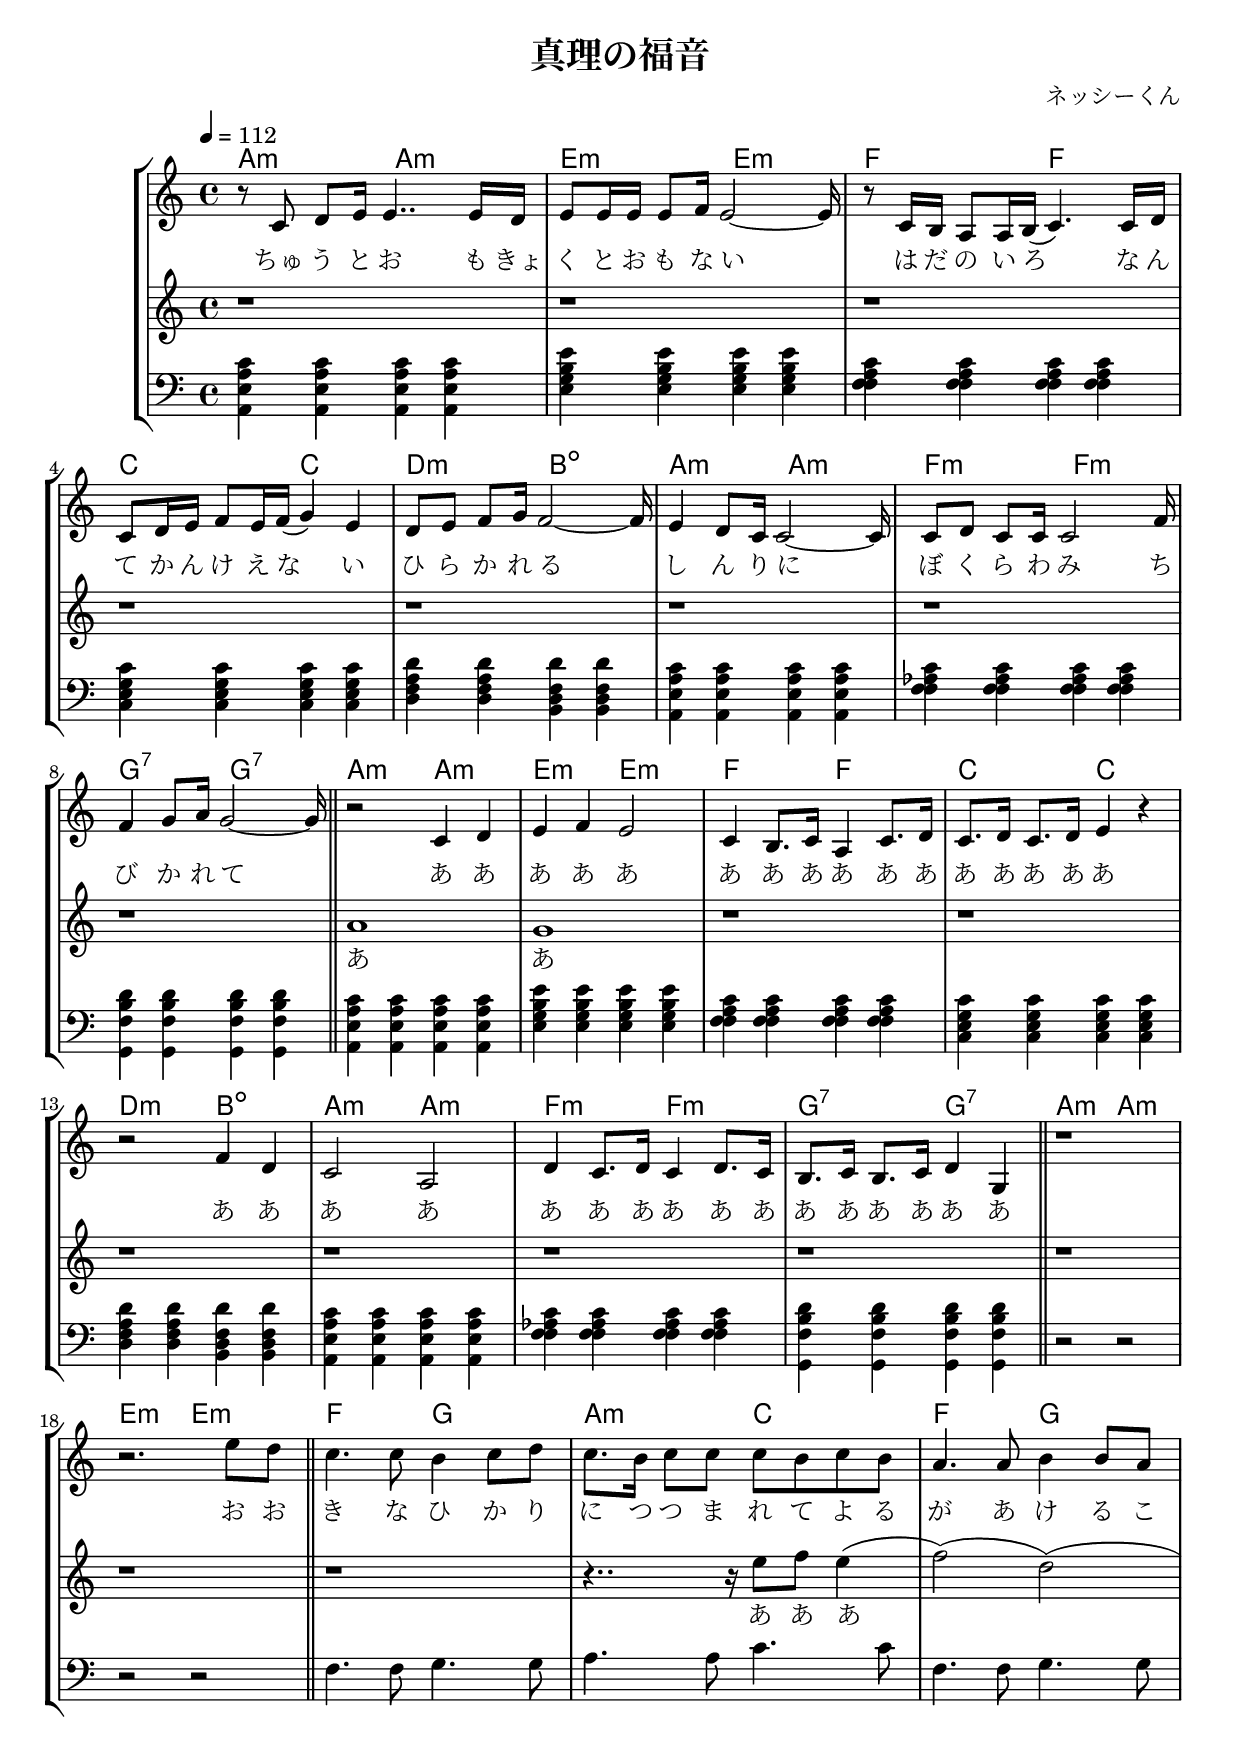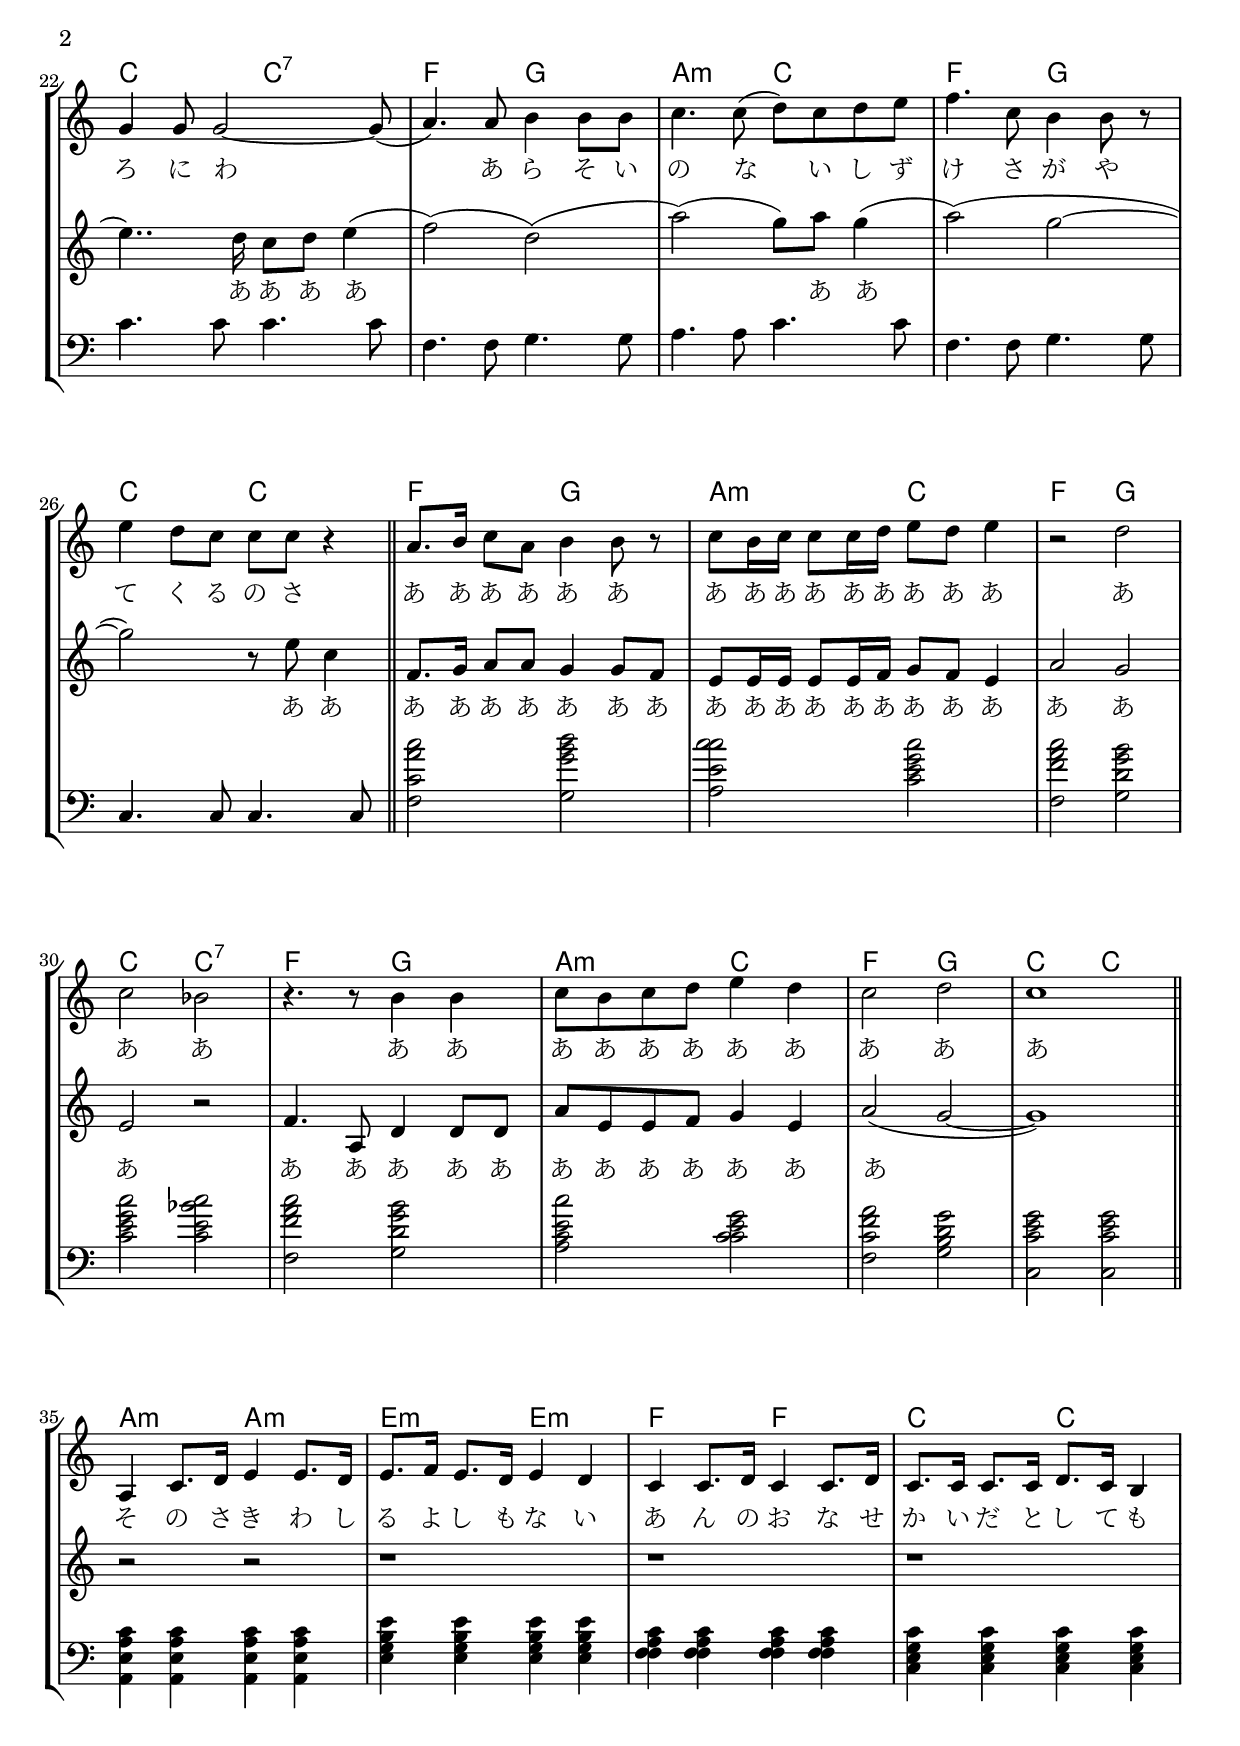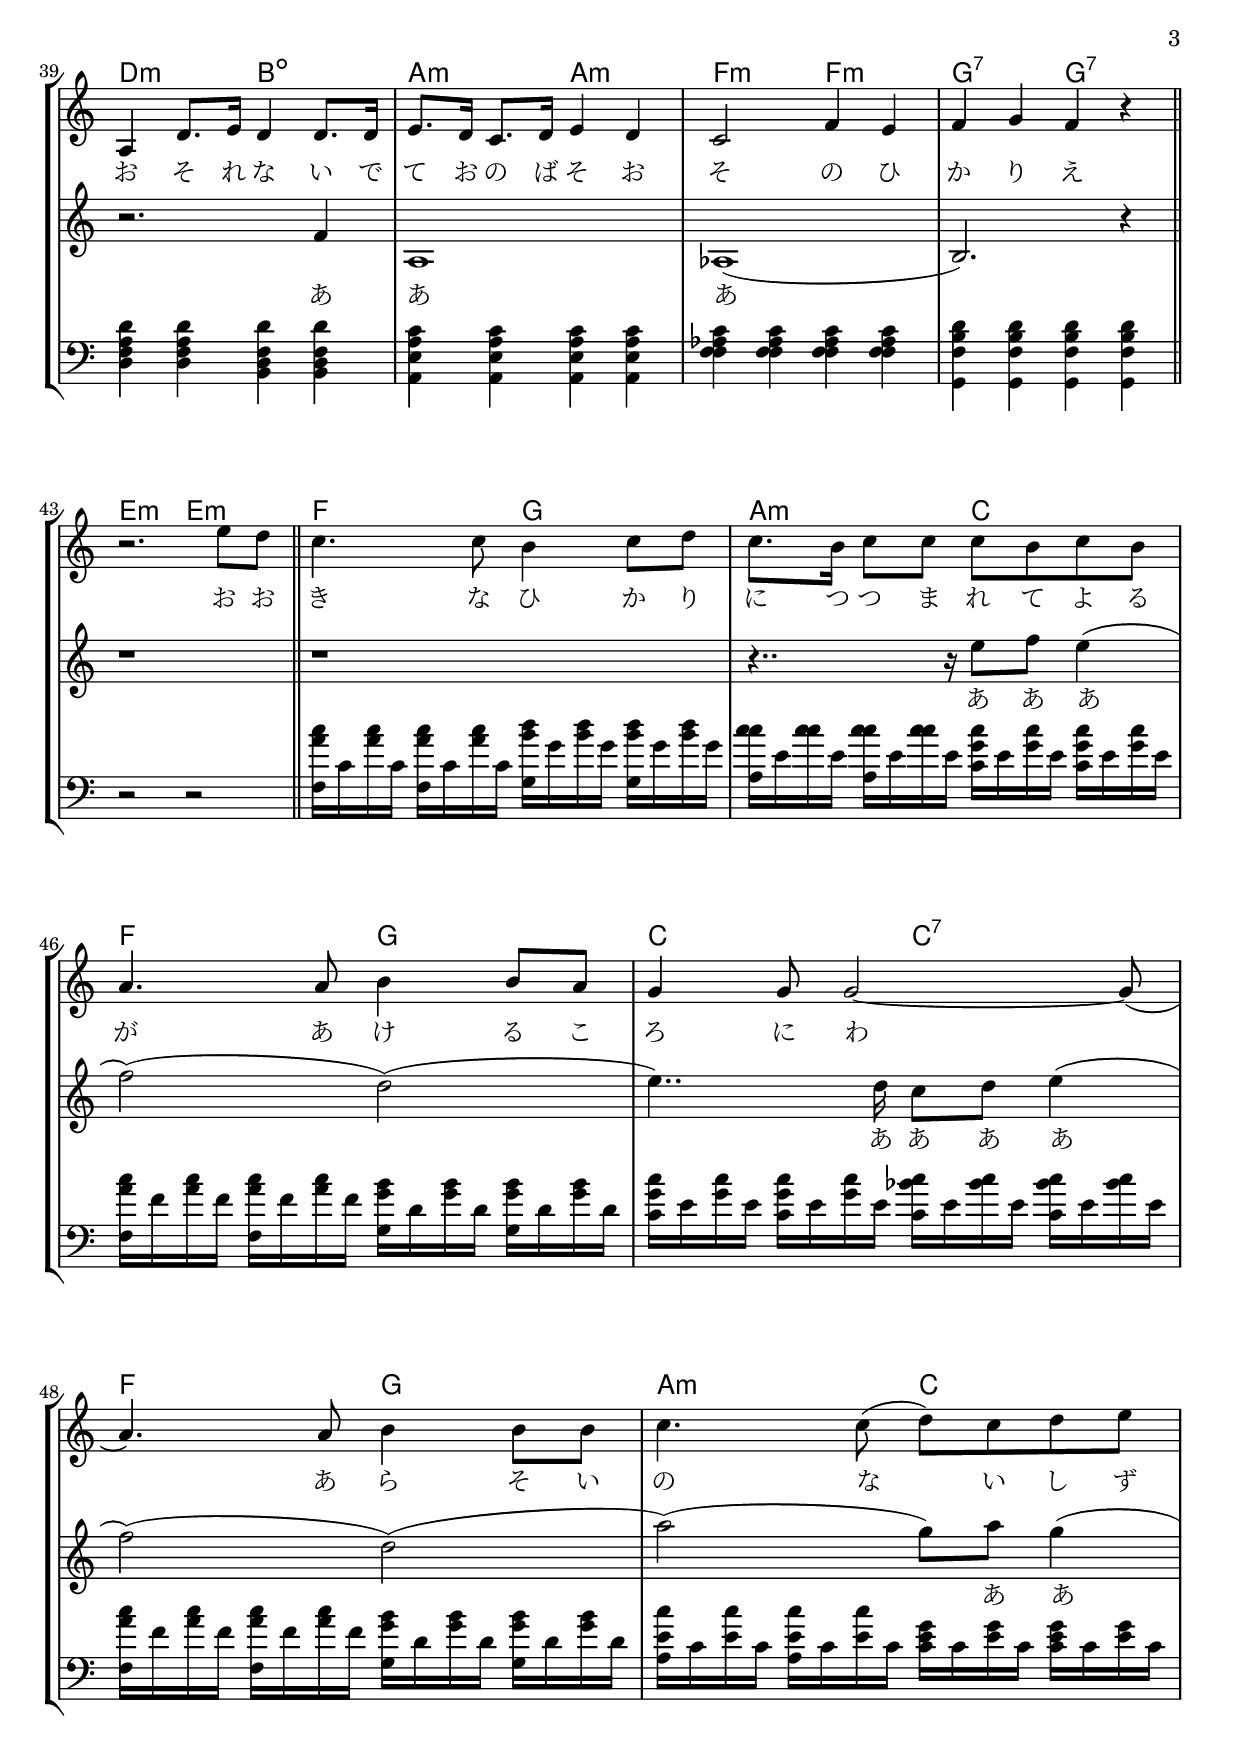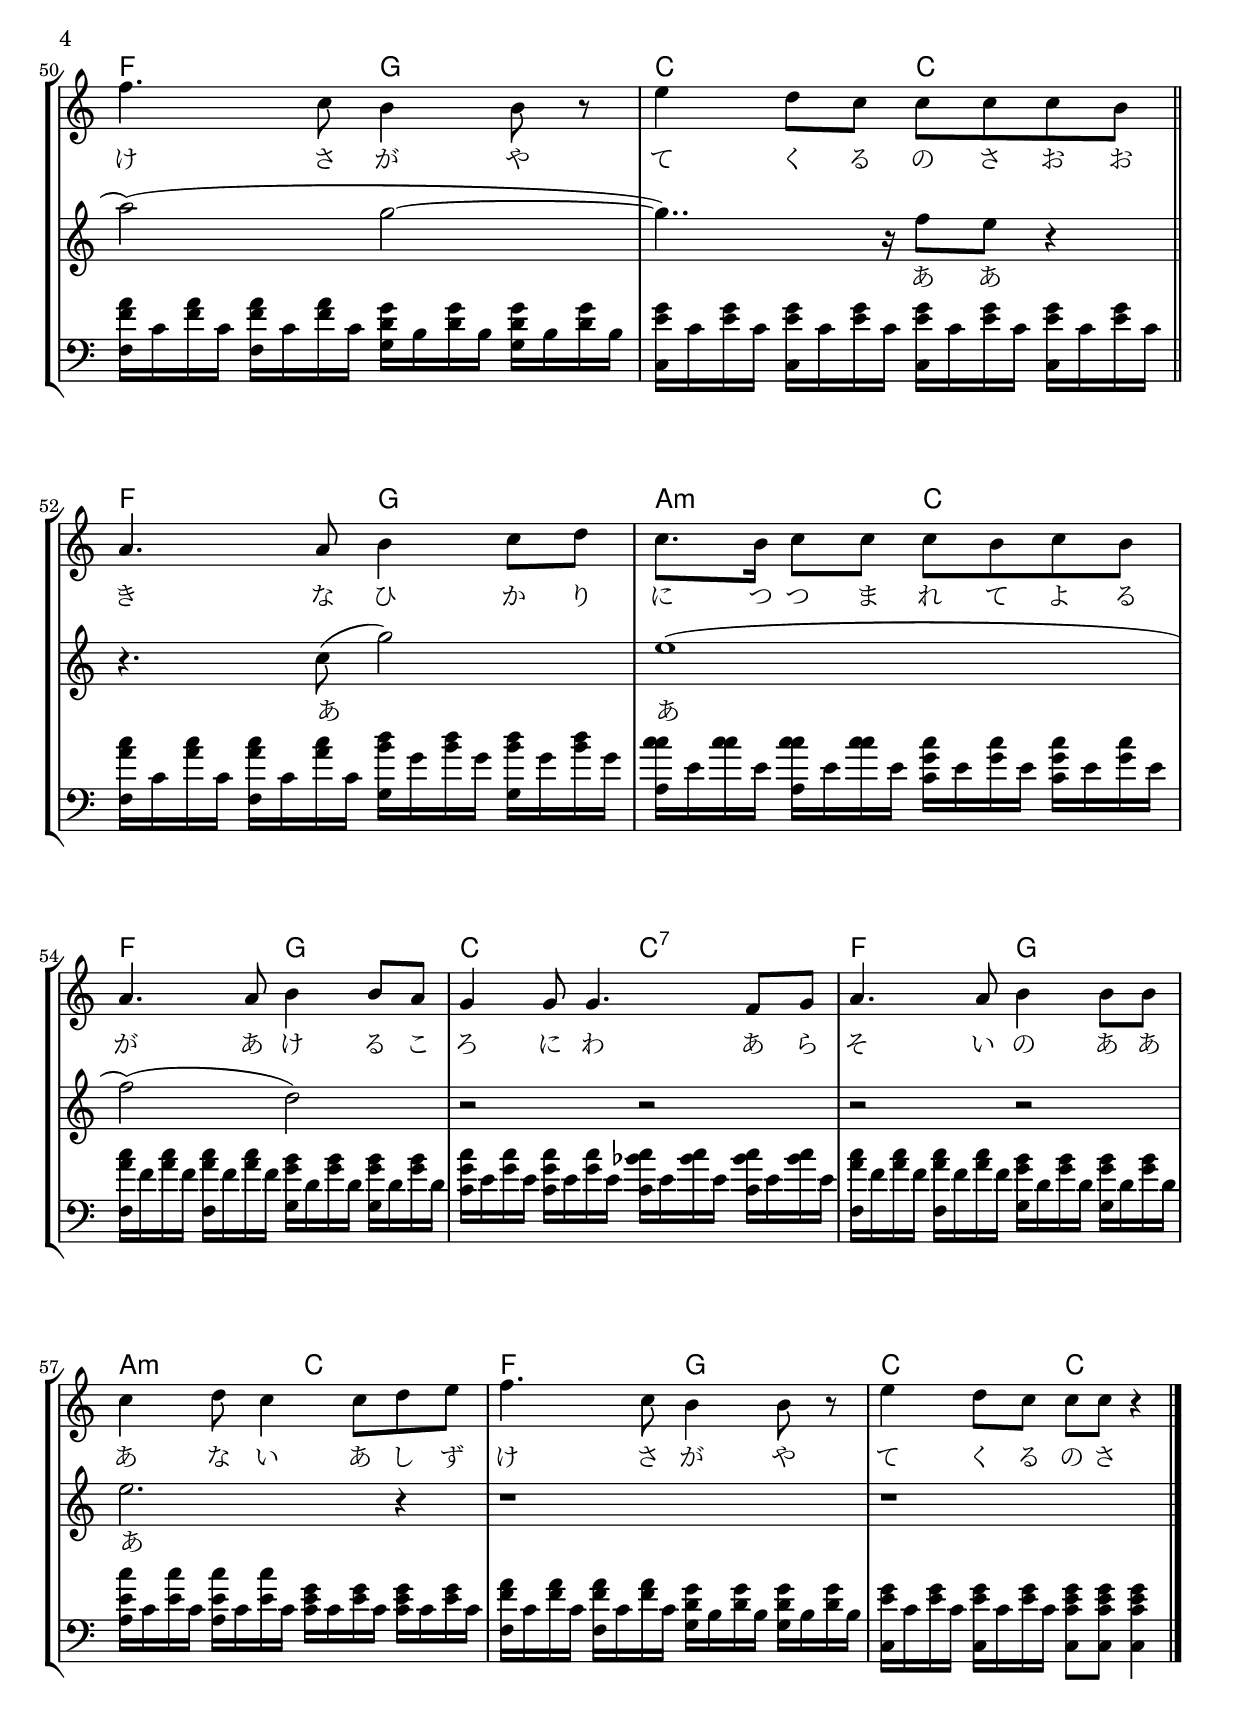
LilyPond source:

\version "2.12.1"

\header {
	title = \markup {真理の福音}
	composer = \markup \center-column {ネッシーくん}
}

harmony = \chordmode {
	a2:m a:m e:m e:m f f c c d:m b:dim a:m a:m f:m f:m g:7 g:7 

	a:m a:m e:m e:m f f c c d:m b:dim a:m a:m f:m f:m g:7 g:7 

	a:m a:m e:m e:m 

	f g a:m c f g c c:7 f g a:m c f g c c 

	f g a:m c f g c c:7 f g a:m c f g c c 

	a:m a:m e:m e:m f f c c d:m b:dim a:m a:m f:m f:m g:7 g:7 

	e:m e:m 

	f g a:m c f g c c:7 f g a:m c f g c c 

	f g a:m c f g c c:7 f g a:m c f g c c 
}

melody = {
	\set Staff.midiInstrument = #"fss0.42"
		\key c \major
	\tempo 4 = 112
r8  c'8  d'8  e'16  e'4..  e'16  d'16 
	e'8  e'16  e'16  e'8  f'16  e'2~e'16 
	r8  c'16  b16  a8  a16  b16  (c'4.)  c'16  d'16 
	c'8  d'16  e'16  f'8  e'16  f'16  (g'4)  e'4 
	d'8  e'8  f'8  g'16  f'2~f'16 
	e'4  d'8  c'16  c'2~c'16 
	c'8  d'8  c'8  c'16  c'2  f'16 
	f'4  g'8  a'16  g'2~g'16
	\set Staff.midiInstrument = #"Distorted Guitar"
	r2  c'4  d'4 
	e'4  f'4  e'2 
	c'4  b8.  c'16  a4  c'8.  d'16 
	c'8.  d'16  c'8.  d'16  e'4  r4 
	r2  f'4  d'4 
	c'2  a2 
	d'4  c'8.  d'16  c'4  d'8.  c'16 
	b8.  c'16  b8.  c'16  d'4  g4
	r1 | r2. 
	\set Staff.midiInstrument = #"fss0.42"
	e''8  d''8 
	c''4.  c''8  b'4  c''8  d''8 
	c''8.  b'16  c''8  c''8  c''8  b'8  c''8  b'8 
	a'4.  a'8  b'4  b'8  a'8 
	g'4  g'8  g'2~g'8 
	(a'4.)  a'8  b'4  b'8  b'8 
	c''4.  c''8  (d''8)  c''8  d''8  e''8 
	f''4.  c''8  b'4  b'8  r8 
	e''4  d''8  c''8  c''8  c''8  	r4 	\set Staff.midiInstrument = #"Distorted Guitar"
	a'8.  b'16  c''8  a'8  b'4  b'8  r8 
	c''8  b'16  c''16  c''8  c''16  d''16  e''8  d''8  e''4 
	r2  d''2 
	c''2  bes'2 
	r4.  r8  b'4  b'4 
	c''8  b'8  c''8  d''8  e''4  d''4 
	c''2  d''2 
	c''1
	\set Staff.midiInstrument = #"fss0.42"
	a4  c'8.  d'16  e'4  e'8.  d'16 
	e'8.  f'16  e'8.  d'16  e'4  d'4 
	c'4  c'8.  d'16  c'4  c'8.  d'16 
	c'8.  c'16  c'8.  c'16  d'8.  c'16  b4 
	a4  d'8.  e'16  d'4  d'8.  d'16 
	e'8.  d'16  c'8.  d'16  e'4  d'4 
	c'2  f'4  e'4 
	f'4  g'4  f'4  	r4 	r2. 
	\set Staff.midiInstrument = #"fss0.42"
	e''8  d''8 
	c''4.  c''8  b'4  c''8  d''8 
	c''8.  b'16  c''8  c''8  c''8  b'8  c''8  b'8 
	a'4.  a'8  b'4  b'8  a'8 
	g'4  g'8  g'2~g'8 
	(a'4.)  a'8  b'4  b'8  b'8 
	c''4.  c''8  (d''8)  c''8  d''8  e''8 
	f''4.  c''8  b'4  b'8  r8 
	e''4  d''8  c''8  c''8  c''8  	\set Staff.midiInstrument = #"Electric Grand"
	c''8  b'8 
	a'4.  a'8  b'4  c''8  d''8 
	c''8.  b'16  c''8  c''8  c''8  b'8  c''8  b'8 
	a'4.  a'8  b'4  b'8  a'8 
	g'4  g'8  g'4.  f'8  g'8 
	a'4.  a'8  b'4  b'8  b'8 
	c''4  d''8  c''4  c''8  d''8  e''8 
	f''4.  c''8  b'4  b'8  r8 
	e''4  d''8  c''8  c''8  c''8  	r4 	\bar "|."
}

words = \lyricmode {
	ちゅ  う  と  お  も  きょ  く  と  お  も  な  い  は  だ  の  い  ろ  な  ん  て  か  ん  け  え  な  い  ひ  ら  か  れ  る  し  ん  り  に  ぼ  く  ら  わ  み  ち  び  か  れ  て  
	あ  あ  あ  あ  あ  あ  あ  あ  あ  あ  あ  あ  あ  あ  あ  あ  あ  あ  あ  あ  あ  あ  あ  あ  あ  あ  あ  あ  あ  あ  あ  あ  
	
	お  お  き  な  ひ  か  り  に  つ  つ  ま  れ  て  よ  る  が  あ  け  る  こ  ろ  に  わ  あ  ら  そ  い  の  な  い  し  ず  け  さ  が  や  て  く  る  の  さ  
	あ  あ  あ  あ  あ  あ  あ  あ  あ  あ  あ  あ  あ  あ  あ  あ  あ  あ  あ  あ  あ  あ  あ  あ  あ  あ  あ  あ  あ  
	そ  の  さ  き  わ  し  る  よ  し  も  な  い  あ  ん  の  お  な  せ  か  い  だ  と  し  て  も  お  そ  れ  な  い  で  て  お  の  ば  そ  お  そ  の  ひ  か  り  え  
	
	お  お  き  な  ひ  か  り  に  つ  つ  ま  れ  て  よ  る  が  あ  け  る  こ  ろ  に  わ  あ  ら  そ  い  の  な  い  し  ず  け  さ  が  や  て  く  る  の  さ  
	お  お  き  な  ひ  か  り  に  つ  つ  ま  れ  て  よ  る  が  あ  け  る  こ  ろ  に  わ  あ  ら  そ  い  の  あ  あ  あ  な  い  あ  し  ず  け  さ  が  や  て  く  る  の  さ  
}

secondmelody = {
	\set Staff.midiInstrument = #"fss0.42"
		\key c \major
	\tempo 4 = 112
r1 
	r1
	r1 r1 r1 r1 r1 r1 	\set Staff.midiInstrument = #"fss0.42"
	a'1 
	g'1
	r1 r1 r1 r1 r1 r1 	r1 | r1   
	\set Staff.midiInstrument = #"Violin"
	r1
r4.. r16  e''8  f''8  e''4 
	(f''2)  (d''2) 
	(e''4..)  d''16  c''8  d''8  e''4 
	(f''2)  (d''2) 
	(a''2)  (g''8)  a''8  g''4 
	(a''2)  (g''2~ 
	g''2)  r8  e''8  c''4
	\set Staff.midiInstrument = #"Violin"
	f'8.  g'16  a'8  a'8  g'4  g'8  f'8 
	e'8  e'16  e'16  e'8  e'16  f'16  g'8  f'8  e'4 
	a'2  g'2 
	e'2  r2 
	f'4.  a8  d'4  d'8  d'8 
	a'8  e'8  e'8  f'8  g'4  e'4 
	a'2  (g'2~ 
	g'1)
 	\set Staff.midiInstrument = #"Violin"
	r2  r2 
	r1 
	r1 
	r1 
	r2.  f'4 
	a1 
	as1 
	(b2.)  	r4 	r1   
	\set Staff.midiInstrument = #"Violin"
	r1
r4.. r16  e''8  f''8  e''4 
	(f''2)  (d''2) 
	(e''4..)  d''16  c''8  d''8  e''4 
	(f''2)  (d''2) 
	(a''2)  (g''8)  a''8  g''4 
	(a''2)  (g''2~ 
	g''4..)  r16  f''8  e''8  	r4 	\set Staff.midiInstrument = #"fss0.42"
	r4. c''8  (g''2) 
	e''1 
	(f''2)  (d''2) 
	r2  r2~ 
	r2  r2 
	e''2.  	r4 r1 r1 	\bar "|."
}

secondwords = \lyricmode {
	
	あ  あ  
	
	あ  あ  あ  あ  あ  あ  あ  あ  あ  あ  あ  
	あ  あ  あ  あ  あ  あ  あ  あ  あ  あ  あ  あ  あ  あ  あ  あ  あ  あ  あ  あ  あ  あ  あ  あ  あ  あ  あ  あ  あ  あ  あ  
	あ  あ  あ  
	
	あ  あ  あ  あ  あ  あ  あ  あ  あ  あ  あ  
	あ  あ  あ  
}

tempochange = {
	\tempo 4 = 112
	r1 | r1 | r1 | r1 | r1 | r1 | r1 | r1 \bar "||"
	\tempo 4 = 112
	r1 | r1 | r1 | r1 | r1 | r1 | r1 | r1 \bar "||"
	\tempo 4 = 112
	r1 | r1 \bar "||"
	\tempo 4 = 112
	r1 | r1 | r1 | r1 | r1 | r1 | r1 | r1 \bar "||"
	\tempo 4 = 112
	r1 | r1 | r1 | r1 | r1 | r1 | r1 | r1 \bar "||"
	\tempo 4 = 112
	r1 | r1 | r1 | r1 | r1 | r1 | r1 | r1 \bar "||"
	\tempo 4 = 112
	r1 \bar "||"
	\tempo 4 = 112
	r1 | r1 | r1 | r1 | r1 | r1 | r1 | r1 \bar "||"
	\tempo 4 = 112
	r1 | r1 | r1 | r1 | r1 | r1 | r1 | r1 \bar "|."
}

mainacc = {
	\clef bass
	\set Staff.midiInstrument = #"Electric Grand"
	\key c \major
	\tempo 4 = 112
	<a, e a c'>4 <a, e a c'>4
	<a, e a c'>4 <a, e a c'>4
	<e g b e'>4 <e g b e'>4
	<e g b e'>4 <e g b e'>4
	<f f a c'>4 <f f a c'>4
	<f f a c'>4 <f f a c'>4
	<c e g c'>4 <c e g c'>4
	<c e g c'>4 <c e g c'>4
	<d f a d'>4 <d f a d'>4
	<b, d f d'>4 <b, d f d'>4
	<a, e a c'>4 <a, e a c'>4
	<a, e a c'>4 <a, e a c'>4
	<f f as c'>4 <f f as c'>4
	<f f as c'>4 <f f as c'>4
	<g, f b d'>4 <g, f b d'>4
	<g, f b d'>4 <g, f b d'>4
	\bar "||"

	\set Staff.midiInstrument = #"Electric Grand"
	<a, e a c'>4 <a, e a c'>4
	<a, e a c'>4 <a, e a c'>4
	<e g b e'>4 <e g b e'>4
	<e g b e'>4 <e g b e'>4
	<f f a c'>4 <f f a c'>4
	<f f a c'>4 <f f a c'>4
	<c e g c'>4 <c e g c'>4
	<c e g c'>4 <c e g c'>4
	<d f a d'>4 <d f a d'>4
	<b, d f d'>4 <b, d f d'>4
	<a, e a c'>4 <a, e a c'>4
	<a, e a c'>4 <a, e a c'>4
	<f f as c'>4 <f f as c'>4
	<f f as c'>4 <f f as c'>4
	<g, f b d'>4 <g, f b d'>4
	<g, f b d'>4 <g, f b d'>4
	\bar "||"

	\set Staff.midiInstrument = #"Acoustic grand"
	r2
	r2
	r2
	r2
	\bar "||"

	\set Staff.midiInstrument = #"Distorted Guitar"
	f4.f8
	g4.g8
	a4.a8
	c'4.c'8
	f4.f8
	g4.g8
	c'4.c'8
	c'4.c'8
	f4.f8
	g4.g8
	a4.a8
	c'4.c'8
	f4.f8
	g4.g8
	c4.c8
	c4.c8
	\bar "||"

	\set Staff.midiInstrument = #"Church organ"
	<f c' c'' a'>2
	<g g' b' d''>2
	<a e' c'' c''>2
	<c' e' g' c''>2
	<f f' a' c''>2
	<g d' g' b'>2
	<c' e' g' c''>2
	<c' e' bes' c''>2
	<f f' a' c''>2
	<g d' g' b'>2
	<a c' e' c''>2
	<c' c' e' g'>2
	<f c' f' a'>2
	<g b d' g'>2
	<c c' e' g'>2
	<c c' e' g'>2
	\bar "||"

	\set Staff.midiInstrument = #"Electric Grand"
	<a, e a c'>4 <a, e a c'>4
	<a, e a c'>4 <a, e a c'>4
	<e g b e'>4 <e g b e'>4
	<e g b e'>4 <e g b e'>4
	<f f a c'>4 <f f a c'>4
	<f f a c'>4 <f f a c'>4
	<c e g c'>4 <c e g c'>4
	<c e g c'>4 <c e g c'>4
	<d f a d'>4 <d f a d'>4
	<b, d f d'>4 <b, d f d'>4
	<a, e a c'>4 <a, e a c'>4
	<a, e a c'>4 <a, e a c'>4
	<f f as c'>4 <f f as c'>4
	<f f as c'>4 <f f as c'>4
	<g, f b d'>4 <g, f b d'>4
	<g, f b d'>4 <g, f b d'>4
	\bar "||"

	\set Staff.midiInstrument = #"Acoustic grand"
	r2
	r2
	\bar "||"

	\set Staff.midiInstrument = #"Electric Grand"
	<f c'' a'>16 c'16 <c'' a'>16 c'16   <f c'' a'>16 c'16 <c'' a'>16 c'16
	<g b' d''>16 g'16 <b' d''>16 g'16   <g b' d''>16 g'16 <b' d''>16 g'16
	<a c'' c''>16 e'16 <c'' c''>16 e'16   <a c'' c''>16 e'16 <c'' c''>16 e'16
	<c' g' c''>16 e'16 <g' c''>16 e'16   <c' g' c''>16 e'16 <g' c''>16 e'16
	<f a' c''>16 f'16 <a' c''>16 f'16   <f a' c''>16 f'16 <a' c''>16 f'16
	<g g' b'>16 d'16 <g' b'>16 d'16   <g g' b'>16 d'16 <g' b'>16 d'16
	<c' g' c''>16 e'16 <g' c''>16 e'16   <c' g' c''>16 e'16 <g' c''>16 e'16
	<c' bes' c''>16 e'16 <bes' c''>16 e'16   <c' bes' c''>16 e'16 <bes' c''>16 e'16
	<f a' c''>16 f'16 <a' c''>16 f'16   <f a' c''>16 f'16 <a' c''>16 f'16
	<g g' b'>16 d'16 <g' b'>16 d'16   <g g' b'>16 d'16 <g' b'>16 d'16
	<a e' c''>16 c'16 <e' c''>16 c'16   <a e' c''>16 c'16 <e' c''>16 c'16
	<c' e' g'>16 c'16 <e' g'>16 c'16   <c' e' g'>16 c'16 <e' g'>16 c'16
	<f f' a'>16 c'16 <f' a'>16 c'16   <f f' a'>16 c'16 <f' a'>16 c'16
	<g d' g'>16 b16 <d' g'>16 b16   <g d' g'>16 b16 <d' g'>16 b16
	<c e' g'>16 c'16 <e' g'>16 c'16   <c e' g'>16 c'16 <e' g'>16 c'16
	<c e' g'>16 c'16 <e' g'>16 c'16   <c e' g'>16 c'16 <e' g'>16 c'16
	\bar "||"

	\set Staff.midiInstrument = #"Electric Grand"
	<f c'' a'>16 c'16 <c'' a'>16 c'16   <f c'' a'>16 c'16 <c'' a'>16 c'16
	<g b' d''>16 g'16 <b' d''>16 g'16   <g b' d''>16 g'16 <b' d''>16 g'16
	<a c'' c''>16 e'16 <c'' c''>16 e'16   <a c'' c''>16 e'16 <c'' c''>16 e'16
	<c' g' c''>16 e'16 <g' c''>16 e'16   <c' g' c''>16 e'16 <g' c''>16 e'16
	<f a' c''>16 f'16 <a' c''>16 f'16   <f a' c''>16 f'16 <a' c''>16 f'16
	<g g' b'>16 d'16 <g' b'>16 d'16   <g g' b'>16 d'16 <g' b'>16 d'16
	<c' g' c''>16 e'16 <g' c''>16 e'16   <c' g' c''>16 e'16 <g' c''>16 e'16
	<c' bes' c''>16 e'16 <bes' c''>16 e'16   <c' bes' c''>16 e'16 <bes' c''>16 e'16
	<f a' c''>16 f'16 <a' c''>16 f'16   <f a' c''>16 f'16 <a' c''>16 f'16
	<g g' b'>16 d'16 <g' b'>16 d'16   <g g' b'>16 d'16 <g' b'>16 d'16
	<a e' c''>16 c'16 <e' c''>16 c'16   <a e' c''>16 c'16 <e' c''>16 c'16
	<c' e' g'>16 c'16 <e' g'>16 c'16   <c' e' g'>16 c'16 <e' g'>16 c'16
	<f f' a'>16 c'16 <f' a'>16 c'16   <f f' a'>16 c'16 <f' a'>16 c'16
	<g d' g'>16 b16 <d' g'>16 b16   <g d' g'>16 b16 <d' g'>16 b16
	<c e' g'>16 c'16 <e' g'>16 c'16   <c e' g'>16 c'16 <e' g'>16 c'16
	<c c' e' g'>8 <c c' e' g'>8 <c c' e' g'>4
	\bar "|."
}

subacc = {
	\clef bass
	\set Staff.midiInstrument = #"Acoustic grand"
	\key c \major
	\tempo 4 = 112
	r2
	r2
	r2
	r2
	r2
	r2
	r2
	r2
	r2
	r2
	r2
	r2
	r2
	r2
	r2
	r2
	\bar "||"

	\set Staff.midiInstrument = #"Distorted Guitar"
	a,4.a,8
	a,4.a,8
	e4.e8
	e4.e8
	f4.f8
	f4.f8
	c4.c8
	c4.c8
	d4.d8
	b,4.b,8
	a,4.a,8
	a,4.a,8
	f4.f8
	f4.f8
	g,4.g,8
	g,4.g,8
	\bar "||"

	\set Staff.midiInstrument = #"Acoustic grand"
	r2
	r2
	r2
	r2
	\bar "||"

	\set Staff.midiInstrument = #"Electric Grand"
	<f c' c'' a'>4 <f c' c'' a'>4
	<g g' b' d''>4 <g g' b' d''>4
	<a e' c'' c''>4 <a e' c'' c''>4
	<c' e' g' c''>4 <c' e' g' c''>4
	<f f' a' c''>4 <f f' a' c''>4
	<g d' g' b'>4 <g d' g' b'>4
	<c' e' g' c''>4 <c' e' g' c''>4
	<c' e' bes' c''>4 <c' e' bes' c''>4
	<f f' a' c''>4 <f f' a' c''>4
	<g d' g' b'>4 <g d' g' b'>4
	<a c' e' c''>4 <a c' e' c''>4
	<c' c' e' g'>4 <c' c' e' g'>4
	<f c' f' a'>4 <f c' f' a'>4
	<g b d' g'>4 <g b d' g'>4
	<c c' e' g'>4 <c c' e' g'>4
	<c c' e' g'>4 <c c' e' g'>4
	\bar "||"

	\set Staff.midiInstrument = #"Acoustic Bass"
	f4 r4
	g4 r4
	a4 r4
	c'4 r4
	f4 r4
	g4 r4
	c'4 r4
	c'4 r4
	f4 r4
	g4 r4
	a4 r4
	c'4 r4
	f4 r4
	g4 r4
	c4 r4
	c4 r4
	\bar "||"

	\set Staff.midiInstrument = #"Distorted Guitar"
	a,4 r4
	a,4 r4
	e4 r4
	e4 r4
	f4 r4
	f4 r4
	c4 r4
	c4 r4
	d4 r4
	b,4 r4
	a,4 r4
	a,4 r4
	f4 r4
	f4 r4
	g,4 r4
	g,4 r4
	\bar "||"

	\set Staff.midiInstrument = #"Acoustic grand"
	r2
	r2
	\bar "||"

	\set Staff.midiInstrument = #"Distorted Guitar"
	f4.f8
	g4.g8
	a4.a8
	c'4.c'8
	f4.f8
	g4.g8
	c'4.c'8
	c'4.c'8
	f4.f8
	g4.g8
	a4.a8
	c'4.c'8
	f4.f8
	g4.g8
	c4.c8
	c4.c8
	\bar "||"

	\set Staff.midiInstrument = #"Distorted Guitar"
	f4.f8
	g4.g8
	a4.a8
	c'4.c'8
	f4.f8
	g4.g8
	c'4.c'8
	c'4.c'8
	f4.f8
	g4.g8
	a4.a8
	c'4.c'8
	f4.f8
	g4.g8
	c4.c8
	c2
	\bar "|."
}

percA = {
	\drummode {
	r1 |r1 |r1 |r1 |r1 |r1 |r1 |r1 \bar "||"
	r2 r8 hho4.  |r2 r8 hho4.  |r2 r8 hho4.  |r2 r8 hho4.  |r2 r8 hho4.  |r2 r8 hho4.  |r2 r8 hho4.  |r2 r8 hho4.  \bar "||"
	r2 r8 hho4.  |r2 r8 hho4.  \bar "||"
	r2 r8 hho4.  |r2 r8 hho4.  |r2 r8 hho4.  |r2 r8 hho4.  |r2 r8 hho4.  |r2 r8 hho4.  |r2 r8 hho4.  |r2 r8 hho4.  \bar "||"
	r2 r8 hho4.  |r2 r8 hho4.  |r2 r8 hho4.  |r2 r8 hho4.  |r2 r8 hho4.  |r2 r8 hho4.  |r2 r8 hho4.  |r2 r8 hho4.  \bar "||"
	r4 sn2 sn8. sn16  |r4 sn2 sn8. sn16  |r4 sn2 sn8. sn16  |r4 sn2 sn8. sn16  |r4 sn2 sn8. sn16  |r4 sn2 sn8. sn16  |r4 sn2 sn8. sn16  |r8 sn8 sn4 sn8 sn8 sn16 sn8 sn16  \bar "||"
	r1 \bar "||"
	cymc1  |r1  |r1  |r1  |cymc1  |r1  |r1  |r1  \bar "||"
	cymc1  |r1  |r1  |r1  |cymc1  |r1  |r1  |r1  \bar "|."
	}
}

percB = {
	\drummode {
	r1 |r1 |r1 |r1 |r1 |r1 |r1 |r1 \bar "||"
	r8 hh8 hh8 hh8 hh4. hh8  |hh8 hh8 hh8 hh8 hh4 hh8 hh8  |hh8 hh8 hh8 hh8 hh4. hh8  |hh8 hh8 hh8 hh8 hh4 hh8 hh8  |r8 hh8 hh8 hh8 hh4. hh8  |hh8 hh8 hh8 hh8 hh4 hh8 hh8  |hh8 hh8 hh8 hh8 hh4. hh8  |r16 hh4 hh4 hh4 r16 hh8  \bar "||"
	r8 hh8 hh8 hh8 hh4. hh8  |r16 hh4 hh4 hh4 r16 hh8  \bar "||"
	r8 hh8 hh8 hh8 hh4. hh8  |hh8 hh8 hh8 hh8 hh4 hh8 hh8  |hh8 hh8 hh8 hh8 hh4. hh8  |hh8 hh8 hh8 hh8 hh4 hh8 hh8  |r8 hh8 hh8 hh8 hh4. hh8  |hh8 hh8 hh8 hh8 hh4 hh8 hh8  |hh8 hh8 hh8 hh8 hh4. hh8  |r16 hh4 hh4 hh4 r16 hh8  \bar "||"
	r8 hh8 hh8 hh8 hh4. hh8  |hh8 hh8 hh8 hh8 hh4 hh8 hh8  |hh8 hh8 hh8 hh8 hh4. hh8  |hh8 hh8 hh8 hh8 hh4 hh8 hh8  |r8 hh8 hh8 hh8 hh4. hh8  |hh8 hh8 hh8 hh8 hh4 hh8 hh8  |hh8 hh8 hh8 hh8 hh4. hh8  |r16 hh4 hh4 hh4 r16 hh8  \bar "||"
	r4. r16 tommh8 tommh4. r16  |r1  |r4. r16 tommh8 tommh4. r16  |r1  |r4. r16 tommh8 tommh4. r16  |r1  |r4. r16 tommh8 tommh4. r16  |r1  \bar "||"
	r1 \bar "||"
	r8 hho8 hho8 hho8 hho8 hho8 hho8 hho8  |hho8 hho8 hho8 hho8 hho8 hho8 hho8 hho8  |hho8 hho8 hho8 hho8 hho8 hho8 hho8 hho8  |hho8 hho8 hho8 hho8 hho8 hho4.  |r8 hho8 hho8 hho8 hho8 hho8 hho8 hho8  |hho8 hho8 hho8 hho8 hho8 hho8 hho8 hho8  |hho8 hho8 hho8 hho8 hho8 hho8 hho8 hho8  |hho8 hho8 hho8 hho8 hho8 hho4.  \bar "||"
	r8 hho8 hho8 hho8 hho8 hho8 hho8 hho8  |hho8 hho8 hho8 hho8 hho8 hho8 hho8 hho8  |hho8 hho8 hho8 hho8 hho8 hho8 hho8 hho8  |hho8 hho8 hho8 hho8 hho8 hho4.  |r8 hho8 hho8 hho8 hho8 hho8 hho8 hho8  |hho8 hho8 hho8 hho8 hho8 hho8 hho8 hho8  |hho8 hho8 hho8 hho8 hho8 hho8 hho8 hho8  |hho8 hho8 hho8 hho8 hho8 hho4.  \bar "|."
	}
}

percC = {
	\drummode {
	r1 |r1 |r1 |r1 |r1 |r1 |r1 |r1 \bar "||"
	r16 hhp4 hhp8 hhp8 hhp4. hhp16  |r16 hhp4 hhp8 hhp8 hhp4 hhp8.  |r16 hhp4 hhp8 hhp8 hhp4 hhp8 hhp16  |r16 hhp4 hhp8 hhp8 hhp4 hhp8.  |r16 hhp4 hhp8 hhp8 hhp4. hhp16  |r16 hhp4 hhp8 hhp8 hhp4 hhp8.  |r16 hhp4 hhp8 hhp8 hhp4 hhp8 hhp16  |r8 hhp8 hhp8 hhp8 hhp4 r16 hhp8.  \bar "||"
	r16 hhp4 hhp8 hhp8 hhp4. hhp16  |r8 hhp8 hhp8 hhp8 hhp4 r16 hhp8.  \bar "||"
	r16 hhp4 hhp8 hhp8 hhp4. hhp16  |r16 hhp4 hhp8 hhp8 hhp4 hhp8.  |r16 hhp4 hhp8 hhp8 hhp4 hhp8 hhp16  |r16 hhp4 hhp8 hhp8 hhp4 hhp8.  |r16 hhp4 hhp8 hhp8 hhp4. hhp16  |r16 hhp4 hhp8 hhp8 hhp4 hhp8.  |r16 hhp4 hhp8 hhp8 hhp4 hhp8 hhp16  |r8 hhp8 hhp8 hhp8 hhp4 r16 hhp8.  \bar "||"
	r16 hhp4 hhp8 hhp8 hhp4. hhp16  |r16 hhp4 hhp8 hhp8 hhp4 hhp8.  |r16 hhp4 hhp8 hhp8 hhp4 hhp8 hhp16  |r16 hhp4 hhp8 hhp8 hhp4 hhp8.  |r16 hhp4 hhp8 hhp8 hhp4. hhp16  |r16 hhp4 hhp8 hhp8 hhp4 hhp8.  |r16 hhp4 hhp8 hhp8 hhp4 hhp8 hhp16  |r8 hhp8 hhp8 hhp8 hhp4 r16 hhp8.  \bar "||"
	r8 toml8 toml8 toml8 toml8 toml8 toml8 toml8  |toml8 toml8 toml8 toml8 toml8 toml8 toml8 toml8  |toml8 toml8 toml8 toml8 toml8 toml8 toml8 toml8  |toml8 toml8 toml8 toml8 toml8 toml8 toml8 toml8  |r8 toml8 toml8 toml8 toml8 toml8 toml8 toml8  |toml8 toml8 toml8 toml8 toml8 toml8 toml8 toml8  |toml8 toml8 toml8 toml8 toml8 toml8 toml8 toml8  |toml8 toml8 toml8 toml8 toml8 toml8 toml8 toml8  \bar "||"
	r1 \bar "||"
	r1  |r1  |r1  |r2. hh4  |r1  |r1  |r1  |r2. hh4  \bar "||"
	r1  |r1  |r1  |r2. hh4  |r1  |r1  |r1  |r2. hh4  \bar "|."
	}
}

percD = {
	\drummode {
	r1 |r1 |r1 |r1 |r1 |r1 |r1 |r1 \bar "||"
	r8. sn2 r16 sn4  |r8. sn2 r16 sn8. sn16  |r8. sn2 r16 sn4  |r8. sn2 r16 sn8. sn16  |r8. sn2 r16 sn4  |r8. sn2 r16 sn8. sn16  |r8. sn2 r16 sn4  |r8. sn2 r16 sn4  \bar "||"
	r8. sn2 r16 sn4  |r8. sn2 r16 sn4  \bar "||"
	r8. sn2 r16 sn4  |r8. sn2 r16 sn8. sn16  |r8. sn2 r16 sn4  |r8. sn2 r16 sn8. sn16  |r8. sn2 r16 sn4  |r8. sn2 r16 sn8. sn16  |r8. sn2 r16 sn4  |r8. sn2 r16 sn4  \bar "||"
	r8. sn2 r16 sn4  |r8. sn2 r16 sn8. sn16  |r8. sn2 r16 sn4  |r8. sn2 r16 sn8. sn16  |r8. sn2 r16 sn4  |r8. sn2 r16 sn8. sn16  |r8. sn2 r16 sn4  |r8. sn2 r16 sn4  \bar "||"
	r1  |r4. r16 tomfh8 tomfh4. r16  |r1  |r4. r16 tomfh8 tomfh4. r16  |r1  |r4. r16 tomfh8 tomfh4. r16  |r1  |r4. r16 tomfh2 r16  \bar "||"
	r1 \bar "||"
	r8 sn4 sn4 sn4 sn8  |r8 sn4 sn4 sn4 sn8  |r8 sn4 sn4 sn4 sn8  |r8 sn4 sn4 sn8. sn16 sn16 sn16  |r8 sn4 sn4 sn4 sn8  |r8 sn4 sn4 sn4 sn8  |r8 sn4 sn4 sn4 sn8  |r8 sn4 sn4 sn8. sn16 sn16 sn16  \bar "||"
	r8 sn4 sn4 sn4 sn8  |r8 sn4 sn4 sn4 sn8  |r8 sn4 sn4 sn4 sn8  |r8 sn4 sn4 sn8. sn16 sn16 sn16  |r8 sn4 sn4 sn4 sn8  |r8 sn4 sn4 sn4 sn8  |r8 sn4 sn4 sn4 sn8  |r8 sn4 sn4 sn8. sn16 sn16 sn16  \bar "|."
	}
}

percE = {
	\drummode {
	r1 |r1 |r1 |r1 |r1 |r1 |r1 |r1 \bar "||"
	bd4. bd8 bd2  |bd4. bd8 bd4. bd8  |bd4. bd8 bd2  |bd4. bd8 bd4. bd8  |bd4. bd8 bd2  |bd4. bd8 bd4. bd8  |bd4. bd8 bd2  |bd4. bd8 bd4 bd4  \bar "||"
	bd4. bd8 bd2  |bd4. bd8 bd4 bd4  \bar "||"
	bd4. bd8 bd2  |bd4. bd8 bd4. bd8  |bd4. bd8 bd2  |bd4. bd8 bd4. bd8  |bd4. bd8 bd2  |bd4. bd8 bd4. bd8  |bd4. bd8 bd2  |bd4. bd8 bd4 bd4  \bar "||"
	bd4. bd8 bd2  |bd4. bd8 bd4. bd8  |bd4. bd8 bd2  |bd4. bd8 bd4. bd8  |bd4. bd8 bd2  |bd4. bd8 bd4. bd8  |bd4. bd8 bd2  |bd4. bd8 bd4 bd4  \bar "||"
	bd4. r16 bd8. bd4.  |bd8. bd4. r16 bd4 bd8  |bd8. bd4 bd8. bd4.  |bd8. bd4. r16 bd4 bd8  |bd4. r16 bd8. bd4.  |bd8. bd4. r16 bd4 bd8  |bd8. bd4 bd8. bd4.  |bd4. bd8 bd4 r16 bd8.  \bar "||"
	r1 \bar "||"
	bd4 bd16 bd8. bd8. bd8 bd8.  |bd4 bd16 bd8. bd16 bd8 bd8 bd8.  |bd4 bd16 bd8. bd8. bd8 bd8.  |bd4 bd16 bd8. bd16 bd8. bd4  |bd4 bd16 bd8. bd8. bd8 bd8.  |bd4 bd16 bd8. bd16 bd8 bd8 bd8.  |bd4 bd16 bd8. bd8. bd8 bd8.  |bd4 bd16 bd8. bd16 bd8. bd4  \bar "||"
	bd4 bd16 bd8. bd8. bd8 bd8.  |bd4 bd16 bd8. bd16 bd8 bd8 bd8.  |bd4 bd16 bd8. bd8. bd8 bd8.  |bd4 bd16 bd8. bd16 bd8. bd4  |bd4 bd16 bd8. bd8. bd8 bd8.  |bd4 bd16 bd8. bd16 bd8 bd8 bd8.  |bd4 bd16 bd8. bd8. bd8 bd8.  |bd4 bd16 bd8. bd16 bd8. bd4  \bar "|."
	}
}

percF = {
	\drummode {
	r1 | r1 | r1 | r1 | r1 | r1 | r1 | r1 \bar "||"
	cymc1  |r1 |r1 |r1 |cymc1  |r1 |r1 |cymc1  \bar "||"
	cymc1  |cymc1  \bar "||"
	cymc1  |r1 |r1 |r1 |cymc1  |r1 |r1 |cymc1  \bar "||"
	cymc1  |r1 |r1 |r1 |cymc1  |r1 |r1 |cymc1  \bar "||"
	cymc1  |r1 |r1 |r1 |cymc1  |r1 |r1 |r1 \bar "||"
	r1 \bar "||"
	r1 | r1 | r1 | r1 | r1 | r1 | r1 | r1 \bar "||"
	r1 | r1 | r1 | r1 | r1 | r1 | r1 | r1 \bar "|."
	}
}

percG = {
	\drummode {
	r1 | r1 | r1 | r1 | r1 | r1 | r1 | r1 \bar "||"
	r1 |r1 |r1 |r1 |r1 |r1 |r1 |r4. r16 tommh2 r16  \bar "||"
	r1 |r4. r16 tommh2 r16  \bar "||"
	r1 |r1 |r1 |r1 |r1 |r1 |r1 |r4. r16 tommh2 r16  \bar "||"
	r1 |r1 |r1 |r1 |r1 |r1 |r1 |r4. r16 tommh2 r16  \bar "||"
	r1 | r1 | r1 | r1 | r1 | r1 | r1 | r1 \bar "||"
	r1 \bar "||"
	r1 | r1 | r1 | r1 | r1 | r1 | r1 | r1 \bar "||"
	r1 | r1 | r1 | r1 | r1 | r1 | r1 | r1 \bar "|."
	}
}

percH = {
	\drummode {
	r1 | r1 | r1 | r1 | r1 | r1 | r1 | r1 \bar "||"
	r1 |r1 |r1 |r1 |r1 |r1 |r1 |r2. r8 toml8  \bar "||"
	r1 |r2. r8 toml8  \bar "||"
	r1 |r1 |r1 |r1 |r1 |r1 |r1 |r2. r8 toml8  \bar "||"
	r1 |r1 |r1 |r1 |r1 |r1 |r1 |r2. r8 toml8  \bar "||"
	r1 | r1 | r1 | r1 | r1 | r1 | r1 | r1 \bar "||"
	r1 \bar "||"
	r1 | r1 | r1 | r1 | r1 | r1 | r1 | r1 \bar "||"
	r1 | r1 | r1 | r1 | r1 | r1 | r1 | r1 \bar "|."
	}
}

\score {
	<<
		\new StaffGroup <<
			\new ChordNames {\harmony}
			\new Voice = "melody" {\melody}
			\new Lyrics \lyricsto "melody" \words
			\new Voice = "secondmelody" {\secondmelody}
			\new Lyrics \lyricsto "secondmelody" \secondwords
			\new Staff = "mainacc" {\mainacc}
		>>
	>>
	\layout { }
}
